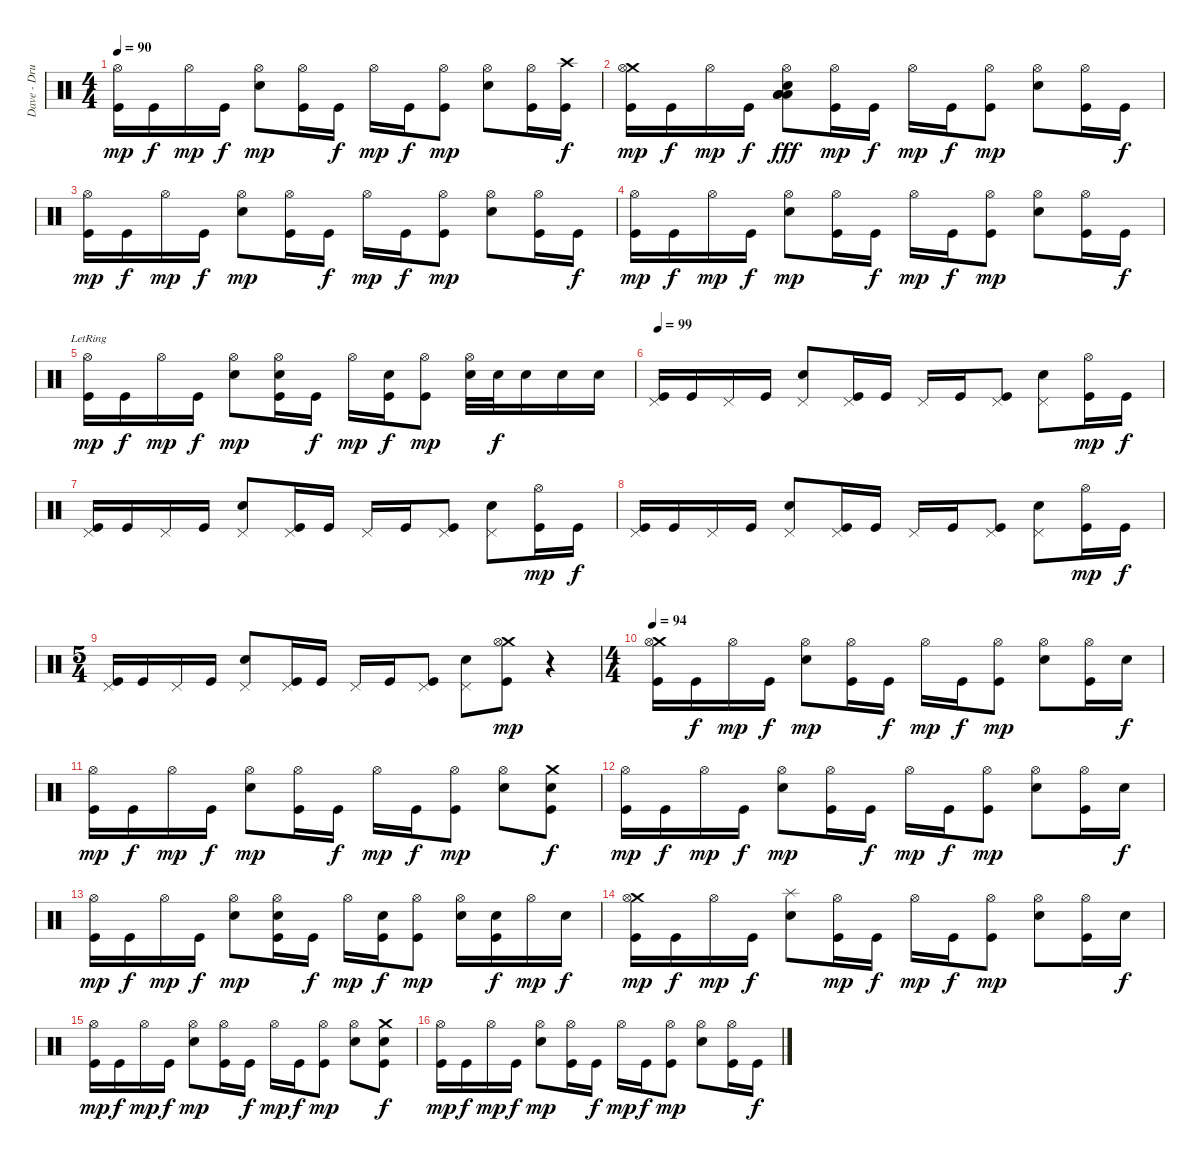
\track ("Dave - Drums" "Dave - Dru") {instrument percussion}
\staff {score}
\articulation defaults
\ts (4 4)
\tempo 90
\clef neutral
\ks c
("Hi-Hat (open)" "Kick (hit)").16{dy mp} "Kick (hit)".16{dy f} "Hi-Hat (open)".16{dy mp} "Kick (hit)".16{dy f} ("Hi-Hat (open)" "Electric Snare (hit)").8{dy mp} ("Hi-Hat (open)" "Kick (hit)").16 "Kick (hit)".16{dy f} "Hi-Hat (open)".16{dy mp} "Kick (hit)".16{dy f} ("Hi-Hat (open)" "Kick (hit)").8{dy mp} ("Hi-Hat (open)" "Electric Snare (hit)").8 ("Hi-Hat (open)" "Kick (hit)").16 ("Crash high (hit)" "Kick (hit)").16{dy f} |
("Crash medium (hit)" "Hi-Hat (open)" "Kick (hit)").16{dy mp} "Kick (hit)".16{dy f} "Hi-Hat (open)".16{dy mp} "Kick (hit)".16{dy f} ("Hi-Hat (open)" "Electric Snare (hit)" "Low Floor Tom (hit)" "Low Floor Tom (hit)" "Low Floor Tom (hit)").8{dy fff} ("Hi-Hat (open)" "Kick (hit)").16{dy mp} "Kick (hit)".16{dy f} "Hi-Hat (open)".16{dy mp} "Kick (hit)".16{dy f} ("Hi-Hat (open)" "Kick (hit)").8{dy mp} ("Hi-Hat (open)" "Electric Snare (hit)").8 ("Hi-Hat (open)" "Kick (hit)").16 "Kick (hit)".16{dy f} |
("Hi-Hat (open)" "Kick (hit)").16{dy mp} "Kick (hit)".16{dy f} "Hi-Hat (open)".16{dy mp} "Kick (hit)".16{dy f} ("Hi-Hat (open)" "Electric Snare (hit)").8{dy mp} ("Hi-Hat (open)" "Kick (hit)").16 "Kick (hit)".16{dy f} "Hi-Hat (open)".16{dy mp} "Kick (hit)".16{dy f} ("Hi-Hat (open)" "Kick (hit)").8{dy mp} ("Hi-Hat (open)" "Electric Snare (hit)").8 ("Hi-Hat (open)" "Kick (hit)").16 "Kick (hit)".16{dy f} |
("Hi-Hat (open)" "Kick (hit)").16{dy mp} "Kick (hit)".16{dy f} "Hi-Hat (open)".16{dy mp} "Kick (hit)".16{dy f} ("Hi-Hat (open)" "Electric Snare (hit)").8{dy mp} ("Hi-Hat (open)" "Kick (hit)").16 "Kick (hit)".16{dy f} "Hi-Hat (open)".16{dy mp} "Kick (hit)".16{dy f} ("Hi-Hat (open)" "Kick (hit)").8{dy mp} ("Hi-Hat (open)" "Electric Snare (hit)").8 ("Hi-Hat (open)" "Kick (hit)").16 "Kick (hit)".16{dy f} |
("Hi-Hat (open)"{lr} "Kick (hit)").16{dy mp} "Kick (hit)".16{dy f} "Hi-Hat (open)".16{dy mp} "Kick (hit)".16{dy f} ("Hi-Hat (open)" "Electric Snare (hit)").8{dy mp} ("Hi-Hat (open)" "Electric Snare (hit)" "Kick (hit)").16 "Kick (hit)".16{dy f} "Hi-Hat (open)".16{dy mp} ("Electric Snare (hit)" "Kick (hit)").16{dy f} ("Hi-Hat (open)" "Kick (hit)").8{dy mp} ("Hi-Hat (open)" "Electric Snare (hit)").32 "Electric Snare (hit)".32{dy f} "Electric Snare (hit)".16 "Electric Snare (hit)".16 "Electric Snare (hit)".16 |
\tempo 99
("Pedal Hi-Hat (hit)" "Kick (hit)").16 "Kick (hit)".16 "Pedal Hi-Hat (hit)".16 "Kick (hit)".16 ("Pedal Hi-Hat (hit)" "Electric Snare (hit)").8 ("Pedal Hi-Hat (hit)" "Kick (hit)").16 "Kick (hit)".16 "Pedal Hi-Hat (hit)".16 "Kick (hit)".16 ("Pedal Hi-Hat (hit)" "Kick (hit)").8 ("Pedal Hi-Hat (hit)" "Electric Snare (hit)").8 ("Hi-Hat (open)" "Kick (hit)").16{dy mp} "Kick (hit)".16{dy f} |
("Pedal Hi-Hat (hit)" "Kick (hit)").16 "Kick (hit)".16 "Pedal Hi-Hat (hit)".16 "Kick (hit)".16 ("Pedal Hi-Hat (hit)" "Electric Snare (hit)").8 ("Pedal Hi-Hat (hit)" "Kick (hit)").16 "Kick (hit)".16 "Pedal Hi-Hat (hit)".16 "Kick (hit)".16 ("Pedal Hi-Hat (hit)" "Kick (hit)").8 ("Pedal Hi-Hat (hit)" "Electric Snare (hit)").8 ("Hi-Hat (open)" "Kick (hit)").16{dy mp} "Kick (hit)".16{dy f} |
("Pedal Hi-Hat (hit)" "Kick (hit)").16 "Kick (hit)".16 "Pedal Hi-Hat (hit)".16 "Kick (hit)".16 ("Pedal Hi-Hat (hit)" "Electric Snare (hit)").8 ("Pedal Hi-Hat (hit)" "Kick (hit)").16 "Kick (hit)".16 "Pedal Hi-Hat (hit)".16 "Kick (hit)".16 ("Pedal Hi-Hat (hit)" "Kick (hit)").8 ("Pedal Hi-Hat (hit)" "Electric Snare (hit)").8 ("Hi-Hat (open)" "Kick (hit)").16{dy mp} "Kick (hit)".16{dy f} |
\ts (5 4)
("Pedal Hi-Hat (hit)" "Kick (hit)").16 "Kick (hit)".16 "Pedal Hi-Hat (hit)".16 "Kick (hit)".16 ("Pedal Hi-Hat (hit)" "Electric Snare (hit)").8 ("Pedal Hi-Hat (hit)" "Kick (hit)").16 "Kick (hit)".16 "Pedal Hi-Hat (hit)".16 "Kick (hit)".16 ("Pedal Hi-Hat (hit)" "Kick (hit)").8 ("Pedal Hi-Hat (hit)" "Electric Snare (hit)").8 ("Crash medium (hit)" "Hi-Hat (open)" "Kick (hit)").8{dy mp} r.4 |
\ts (4 4)
\tempo 94
("Crash medium (hit)" "Hi-Hat (open)" "Kick (hit)").16 "Kick (hit)".16{dy f} "Hi-Hat (open)".16{dy mp} "Kick (hit)".16{dy f} ("Hi-Hat (open)" "Electric Snare (hit)").8{dy mp} ("Hi-Hat (open)" "Kick (hit)").16 "Kick (hit)".16{dy f} "Hi-Hat (open)".16{dy mp} "Kick (hit)".16{dy f} ("Hi-Hat (open)" "Kick (hit)").8{dy mp} ("Hi-Hat (open)" "Electric Snare (hit)").8 ("Hi-Hat (open)" "Kick (hit)").16 "Electric Snare (hit)".16{dy f} |
("Hi-Hat (open)" "Kick (hit)").16{dy mp} "Kick (hit)".16{dy f} "Hi-Hat (open)".16{dy mp} "Kick (hit)".16{dy f} ("Hi-Hat (open)" "Electric Snare (hit)").8{dy mp} ("Hi-Hat (open)" "Kick (hit)").16 "Kick (hit)".16{dy f} "Hi-Hat (open)".16{dy mp} "Kick (hit)".16{dy f} ("Hi-Hat (open)" "Kick (hit)").8{dy mp} ("Hi-Hat (open)" "Electric Snare (hit)").8 ("Crash medium (hit)" "Electric Snare (hit)" "Kick (hit)").8{dy f} |
("Hi-Hat (open)" "Kick (hit)").16{dy mp} "Kick (hit)".16{dy f} "Hi-Hat (open)".16{dy mp} "Kick (hit)".16{dy f} ("Hi-Hat (open)" "Electric Snare (hit)").8{dy mp} ("Hi-Hat (open)" "Kick (hit)").16 "Kick (hit)".16{dy f} "Hi-Hat (open)".16{dy mp} "Kick (hit)".16{dy f} ("Hi-Hat (open)" "Kick (hit)").8{dy mp} ("Hi-Hat (open)" "Electric Snare (hit)").8 ("Hi-Hat (open)" "Kick (hit)").16 "Electric Snare (hit)".16{dy f} |
("Hi-Hat (open)" "Kick (hit)").16{dy mp} "Kick (hit)".16{dy f} "Hi-Hat (open)".16{dy mp} "Kick (hit)".16{dy f} ("Hi-Hat (open)" "Electric Snare (hit)").8{dy mp} ("Hi-Hat (open)" "Electric Snare (hit)" "Kick (hit)").16 "Kick (hit)".16{dy f} "Hi-Hat (open)".16{dy mp} ("Electric Snare (hit)" "Kick (hit)").16{dy f} ("Hi-Hat (open)" "Kick (hit)").8{dy mp} ("Hi-Hat (open)" "Electric Snare (hit)").16 ("Electric Snare (hit)" "Kick (hit)").16{dy f} "Hi-Hat (open)".16{dy mp} "Electric Snare (hit)".16{dy f} |
("Crash medium (hit)" "Hi-Hat (open)" "Kick (hit)").16{dy mp} "Kick (hit)".16{dy f} "Hi-Hat (open)".16{dy mp} "Kick (hit)".16{dy f} ("Splash (hit)" "Electric Snare (hit)").8 ("Hi-Hat (open)" "Kick (hit)").16{dy mp} "Kick (hit)".16{dy f} "Hi-Hat (open)".16{dy mp} "Kick (hit)".16{dy f} ("Hi-Hat (open)" "Kick (hit)").8{dy mp} ("Hi-Hat (open)" "Electric Snare (hit)").8 ("Hi-Hat (open)" "Kick (hit)").16 "Electric Snare (hit)".16{dy f} |
("Hi-Hat (open)" "Kick (hit)").16{dy mp} "Kick (hit)".16{dy f} "Hi-Hat (open)".16{dy mp} "Kick (hit)".16{dy f} ("Hi-Hat (open)" "Electric Snare (hit)").8{dy mp} ("Hi-Hat (open)" "Kick (hit)").16 "Kick (hit)".16{dy f} "Hi-Hat (open)".16{dy mp} "Kick (hit)".16{dy f} ("Hi-Hat (open)" "Kick (hit)").8{dy mp} ("Hi-Hat (open)" "Electric Snare (hit)").8 ("Crash medium (hit)" "Electric Snare (hit)" "Kick (hit)").8{dy f} |
("Hi-Hat (open)" "Kick (hit)").16{dy mp} "Kick (hit)".16{dy f} "Hi-Hat (open)".16{dy mp} "Kick (hit)".16{dy f} ("Hi-Hat (open)" "Electric Snare (hit)").8{dy mp} ("Hi-Hat (open)" "Kick (hit)").16 "Kick (hit)".16{dy f} "Hi-Hat (open)".16{dy mp} "Kick (hit)".16{dy f} ("Hi-Hat (open)" "Kick (hit)").8{dy mp} ("Hi-Hat (open)" "Electric Snare (hit)").8 ("Hi-Hat (open)" "Kick (hit)").16 "Kick (hit)".16{dy f}
